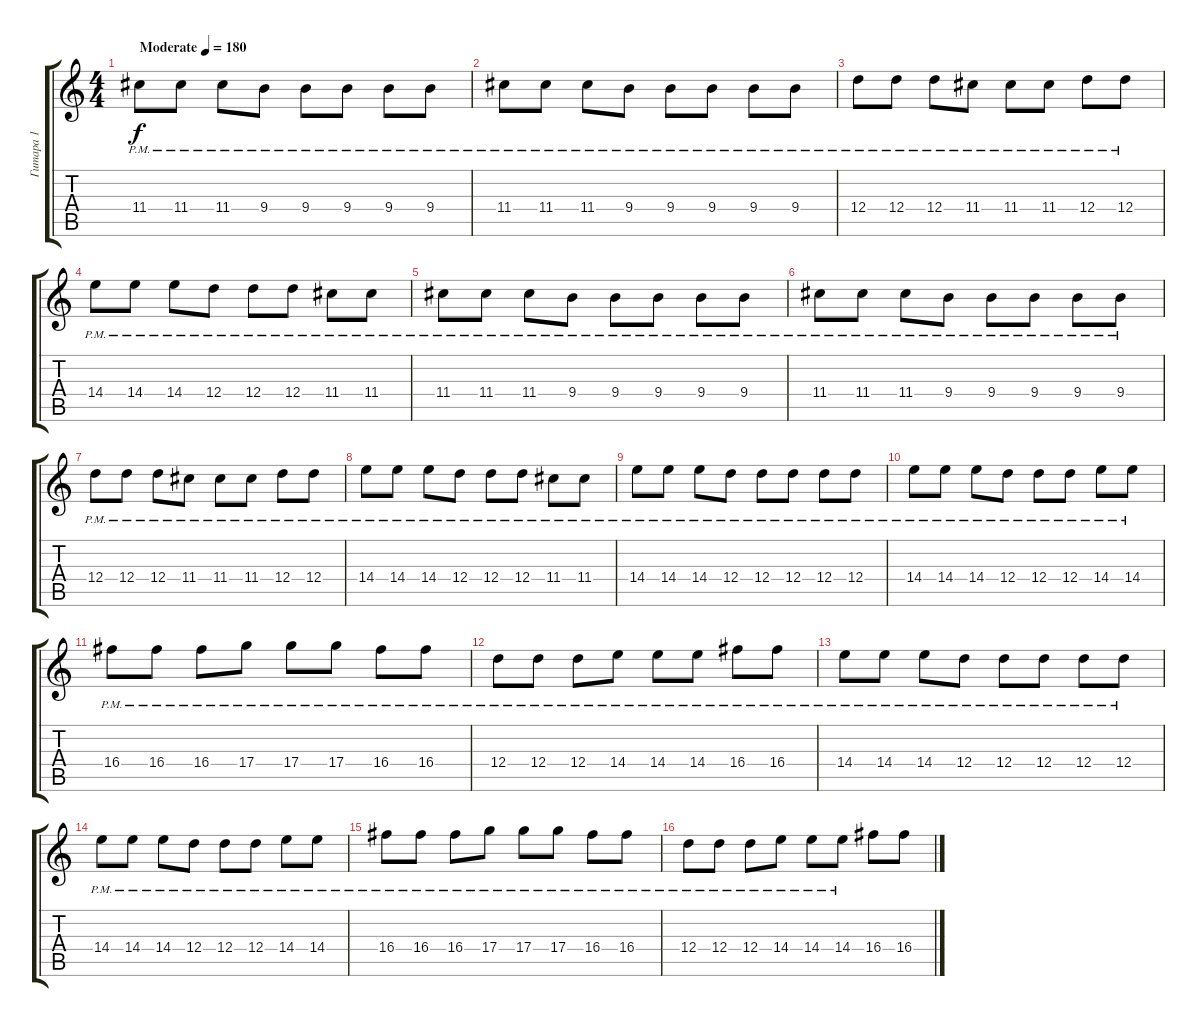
\track ("Гитара 1" "Гитара 1") {instrument distortionguitar}
\staff {score tabs}
\tuning (E4 B3 G3 D3 A2 E2) {hide}
\ts (4 4)
\tempo (180 "Moderate")
\clef g2
\ks c
11.4{pm}.8{dy f instrument distortionguitar} 11.4{pm}.8 11.4{pm}.8 9.4{pm}.8 9.4{pm}.8 9.4{pm}.8 9.4{pm}.8 9.4{pm}.8 |
11.4{pm}.8 11.4{pm}.8 11.4{pm}.8 9.4{pm}.8 9.4{pm}.8 9.4{pm}.8 9.4{pm}.8 9.4{pm}.8 |
12.4{pm}.8 12.4{pm}.8 12.4{pm}.8 11.4{pm}.8 11.4{pm}.8 11.4{pm}.8 12.4{pm}.8 12.4{pm}.8 |
14.4{pm}.8 14.4{pm}.8 14.4{pm}.8 12.4{pm}.8 12.4{pm}.8 12.4{pm}.8 11.4{pm}.8 11.4{pm}.8 |
11.4{pm}.8 11.4{pm}.8 11.4{pm}.8 9.4{pm}.8 9.4{pm}.8 9.4{pm}.8 9.4{pm}.8 9.4{pm}.8 |
11.4{pm}.8 11.4{pm}.8 11.4{pm}.8 9.4{pm}.8 9.4{pm}.8 9.4{pm}.8 9.4{pm}.8 9.4{pm}.8 |
12.4{pm}.8 12.4{pm}.8 12.4{pm}.8 11.4{pm}.8 11.4{pm}.8 11.4{pm}.8 12.4{pm}.8 12.4{pm}.8 |
14.4{pm}.8 14.4{pm}.8 14.4{pm}.8 12.4{pm}.8 12.4{pm}.8 12.4{pm}.8 11.4{pm}.8 11.4{pm}.8 |
14.4{pm}.8 14.4{pm}.8 14.4{pm}.8 12.4{pm}.8 12.4{pm}.8 12.4{pm}.8 12.4{pm}.8 12.4{pm}.8 |
14.4{pm}.8 14.4{pm}.8 14.4{pm}.8 12.4{pm}.8 12.4{pm}.8 12.4{pm}.8 14.4{pm}.8 14.4{pm}.8 |
16.4{pm}.8 16.4{pm}.8 16.4{pm}.8 17.4{pm}.8 17.4{pm}.8 17.4{pm}.8 16.4{pm}.8 16.4{pm}.8 |
12.4{pm}.8 12.4{pm}.8 12.4{pm}.8 14.4{pm}.8 14.4{pm}.8 14.4{pm}.8 16.4{pm}.8 16.4{pm}.8 |
14.4{pm}.8 14.4{pm}.8 14.4{pm}.8 12.4{pm}.8 12.4{pm}.8 12.4{pm}.8 12.4{pm}.8 12.4{pm}.8 |
14.4{pm}.8 14.4{pm}.8 14.4{pm}.8 12.4{pm}.8 12.4{pm}.8 12.4{pm}.8 14.4{pm}.8 14.4{pm}.8 |
16.4{pm}.8 16.4{pm}.8 16.4{pm}.8 17.4{pm}.8 17.4{pm}.8 17.4{pm}.8 16.4{pm}.8 16.4{pm}.8 |
12.4{pm}.8 12.4{pm}.8 12.4{pm}.8 14.4{pm}.8 14.4{pm}.8 14.4{pm}.8 16.4.8 16.4.8
